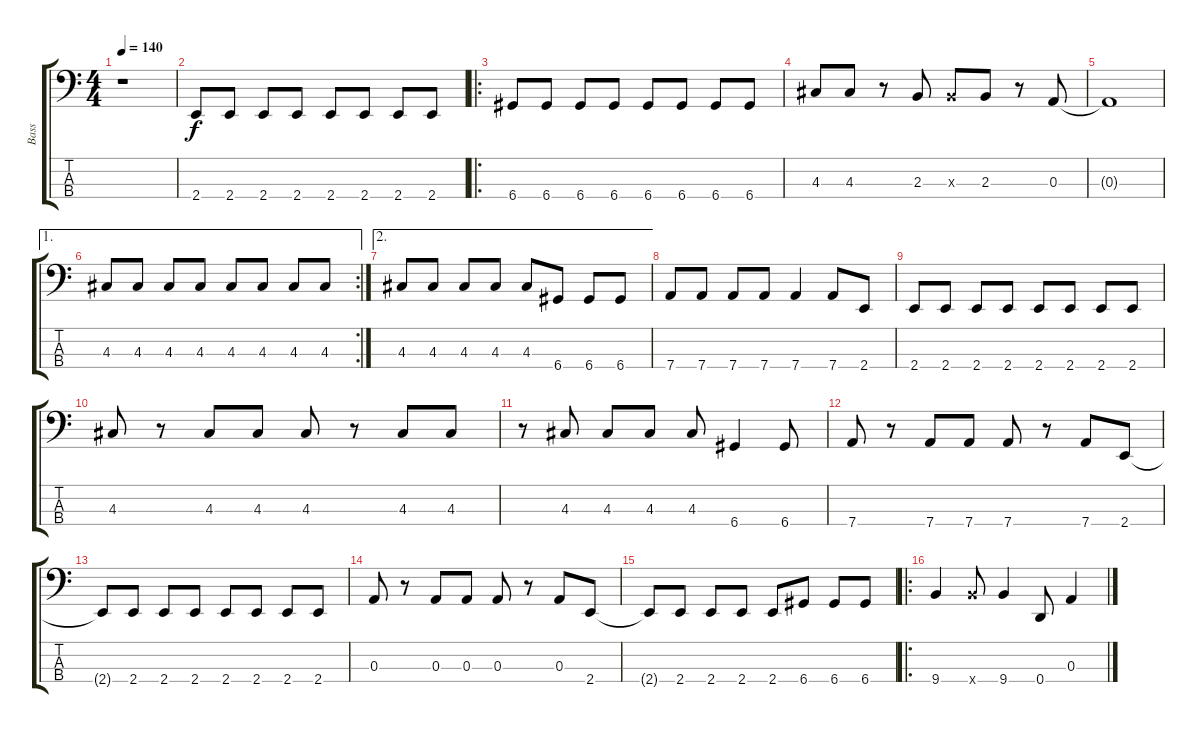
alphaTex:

\track ("Bass" "Bass") {instrument electricbasspick}
\staff {score tabs}
\tuning (G2 D2 A1 D1) {hide}
\ts (4 4)
\tempo 140
\clef f4
\ks c
r.1{dy f} |
2.4.8 2.4.8 2.4.8 2.4.8 2.4.8 2.4.8 2.4.8 2.4.8 |
\ro
6.4.8 6.4.8 6.4.8 6.4.8 6.4.8 6.4.8 6.4.8 6.4.8 |
4.3.8 4.3.8 r.8 2.3.8 2.3{x}.8 2.3.8 r.8 0.3.8 |
0.3{t}.1 |
\ae 1
\rc 2
4.3.8 4.3.8 4.3.8 4.3.8 4.3.8 4.3.8 4.3.8 4.3.8 |
\ae 2
4.3.8 4.3.8 4.3.8 4.3.8 4.3.8 6.4.8 6.4.8 6.4.8 |
7.4.8 7.4.8 7.4.8 7.4.8 7.4.4 7.4.8 2.4.8 |
2.4.8 2.4.8 2.4.8 2.4.8 2.4.8 2.4.8 2.4.8 2.4.8 |
4.3.8 r.8 4.3.8 4.3.8 4.3.8 r.8 4.3.8 4.3.8 |
r.8 4.3.8 4.3.8 4.3.8 4.3.8 6.4.4 6.4.8 |
7.4.8 r.8 7.4.8 7.4.8 7.4.8 r.8 7.4.8 2.4.8 |
2.4{t}.8 2.4.8 2.4.8 2.4.8 2.4.8 2.4.8 2.4.8 2.4.8 |
0.3.8 r.8 0.3.8 0.3.8 0.3.8 r.8 0.3.8 2.4.8 |
2.4{t}.8 2.4.8 2.4.8 2.4.8 2.4.8 6.4.8 6.4.8 6.4.8 |
\ro
9.4.4 9.4{x}.8 9.4.4 0.4.8 0.3.4
